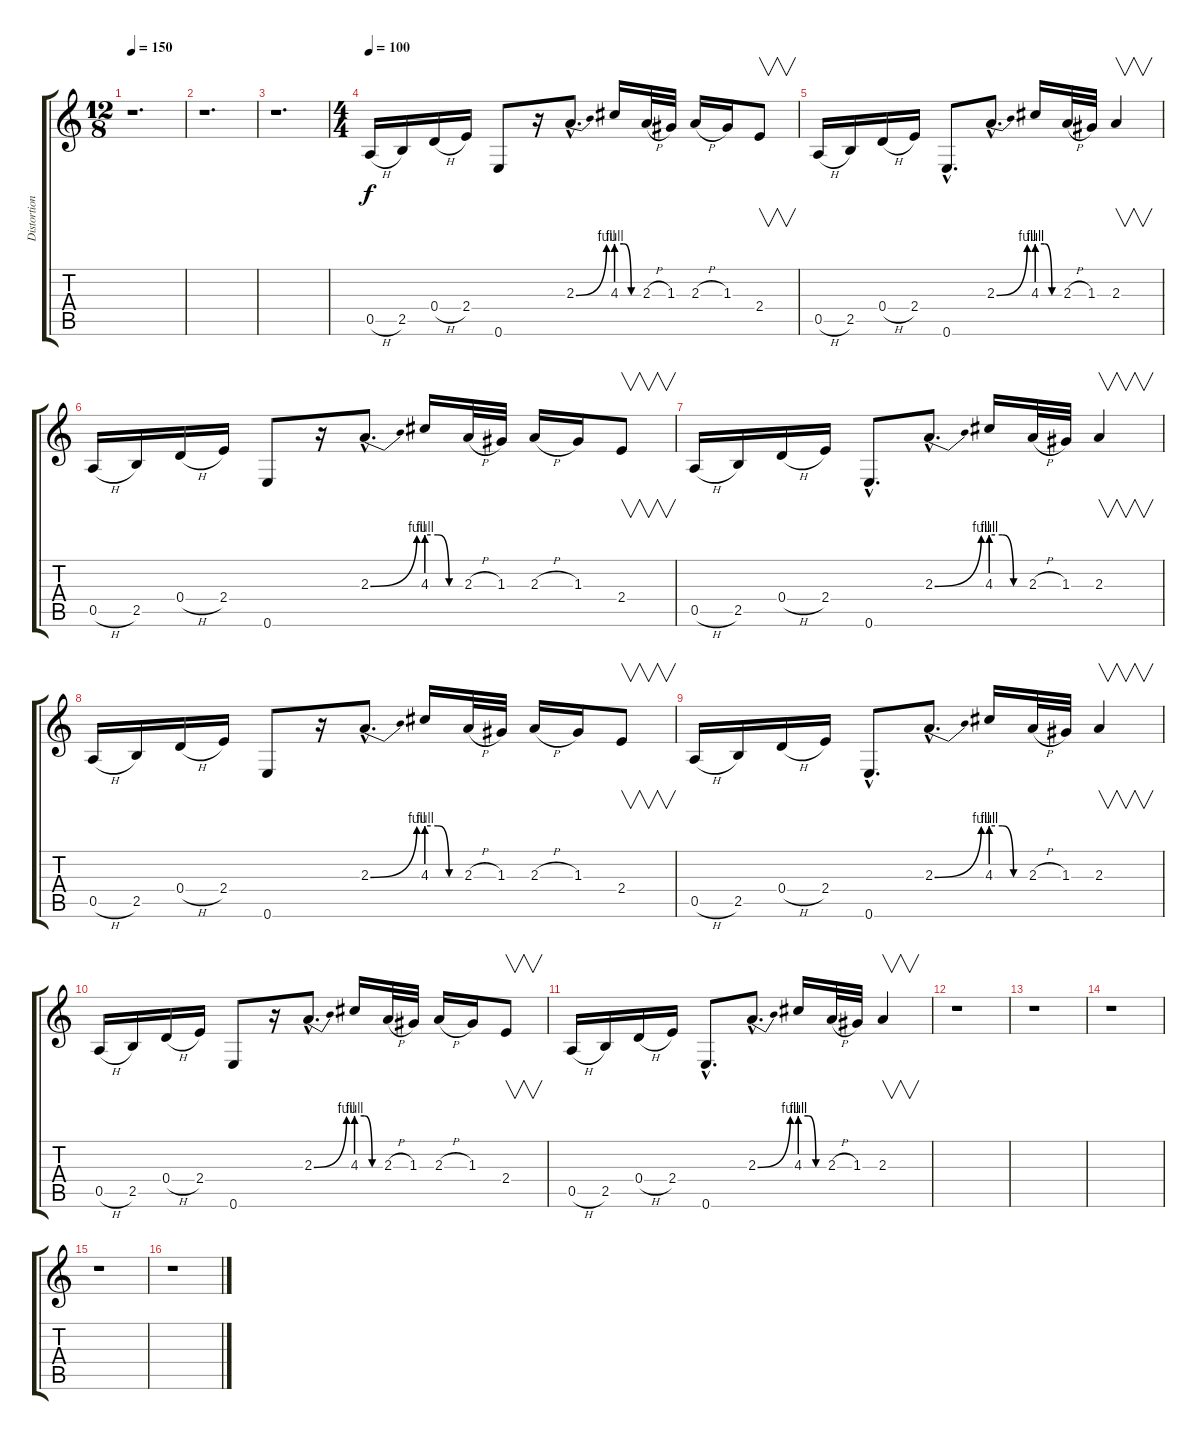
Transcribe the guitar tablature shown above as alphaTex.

\track ("Distortion Guitar 1" "Distortion") {instrument distortionguitar}
\staff {score tabs}
\tuning (E4 B3 G3 D3 A2 E2) {hide}
\ts (12 8)
\tempo 150
\clef g2
\ks c
r.1{d dy f} |
r.1{d} |
r.1{d} |
\ts (4 4)
\tempo 100
0.5{h}.16 2.5.16 0.4{h}.16 2.4.16 0.6.8 r.16 2.3{be (bend 0 0 60 4) hac}.8{d} 4.3{be (custom 0 4 20 4 40 0 60 0)}.16 2.3{h}.32 1.3.32 2.3{h}.16 1.3.16 2.4.8{v} |
0.5{h}.16 2.5.16 0.4{h}.16 2.4.16 0.6{hac}.8{d} 2.3{be (bend 0 0 60 4) hac}.8{d} 4.3{be (custom 0 4 20 4 40 0 60 0)}.16 2.3{h}.32 1.3.32 2.3.4{v} |
0.5{h}.16 2.5.16 0.4{h}.16 2.4.16 0.6.8 r.16 2.3{be (bend 0 0 60 4) hac}.8{d} 4.3{be (custom 0 4 20 4 40 0 60 0)}.16 2.3{h}.32 1.3.32 2.3{h}.16 1.3.16 2.4.8{v} |
0.5{h}.16 2.5.16 0.4{h}.16 2.4.16 0.6{hac}.8{d} 2.3{be (bend 0 0 60 4) hac}.8{d} 4.3{be (custom 0 4 20 4 40 0 60 0)}.16 2.3{h}.32 1.3.32 2.3.4{v} |
0.5{h}.16 2.5.16 0.4{h}.16 2.4.16 0.6.8 r.16 2.3{be (bend 0 0 60 4) hac}.8{d} 4.3{be (custom 0 4 20 4 40 0 60 0)}.16 2.3{h}.32 1.3.32 2.3{h}.16 1.3.16 2.4.8{v} |
0.5{h}.16 2.5.16 0.4{h}.16 2.4.16 0.6{hac}.8{d} 2.3{be (bend 0 0 60 4) hac}.8{d} 4.3{be (custom 0 4 20 4 40 0 60 0)}.16 2.3{h}.32 1.3.32 2.3.4{v} |
0.5{h}.16 2.5.16 0.4{h}.16 2.4.16 0.6.8 r.16 2.3{be (bend 0 0 60 4) hac}.8{d} 4.3{be (custom 0 4 20 4 40 0 60 0)}.16 2.3{h}.32 1.3.32 2.3{h}.16 1.3.16 2.4.8{v} |
0.5{h}.16 2.5.16 0.4{h}.16 2.4.16 0.6{hac}.8{d} 2.3{be (bend 0 0 60 4) hac}.8{d} 4.3{be (custom 0 4 20 4 40 0 60 0)}.16 2.3{h}.32 1.3.32 2.3.4{v} |
r.1 |
r.1 |
r.1 |
r.1 |
r.1
